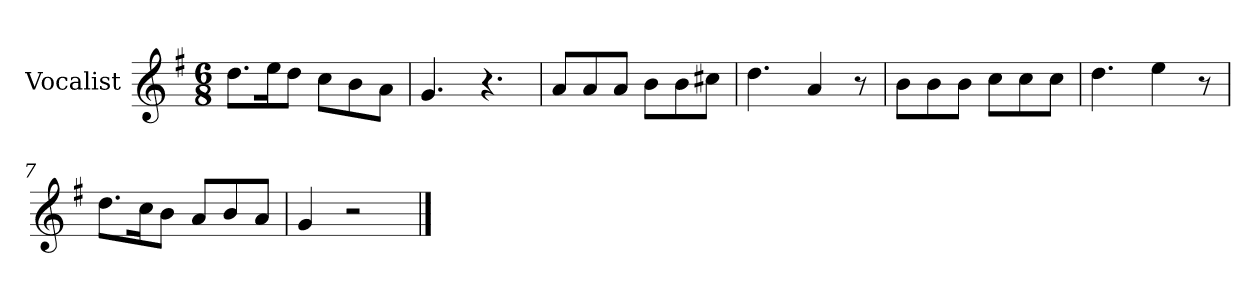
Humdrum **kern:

**kern
*part1
*staff1
*I"Vocalist
*k[f#]
*G:
*M6/8
=1
8.ddL
16eeK
8ddJ
8ccL
8b
8aJ
=2
4.g
4.r
=3
8aL
8a
8aJ
8bL
8b
8cc#XJ
=4
4.dd
4a
8r
=5
8bL
8b
8bJ
8ccL
8cc
8ccJ
=6
4.dd
4ee
8r
=7
8.ddL
16ccK
8bJ
8aL
8b
8aJ
=8
4g
2r
==
*-
